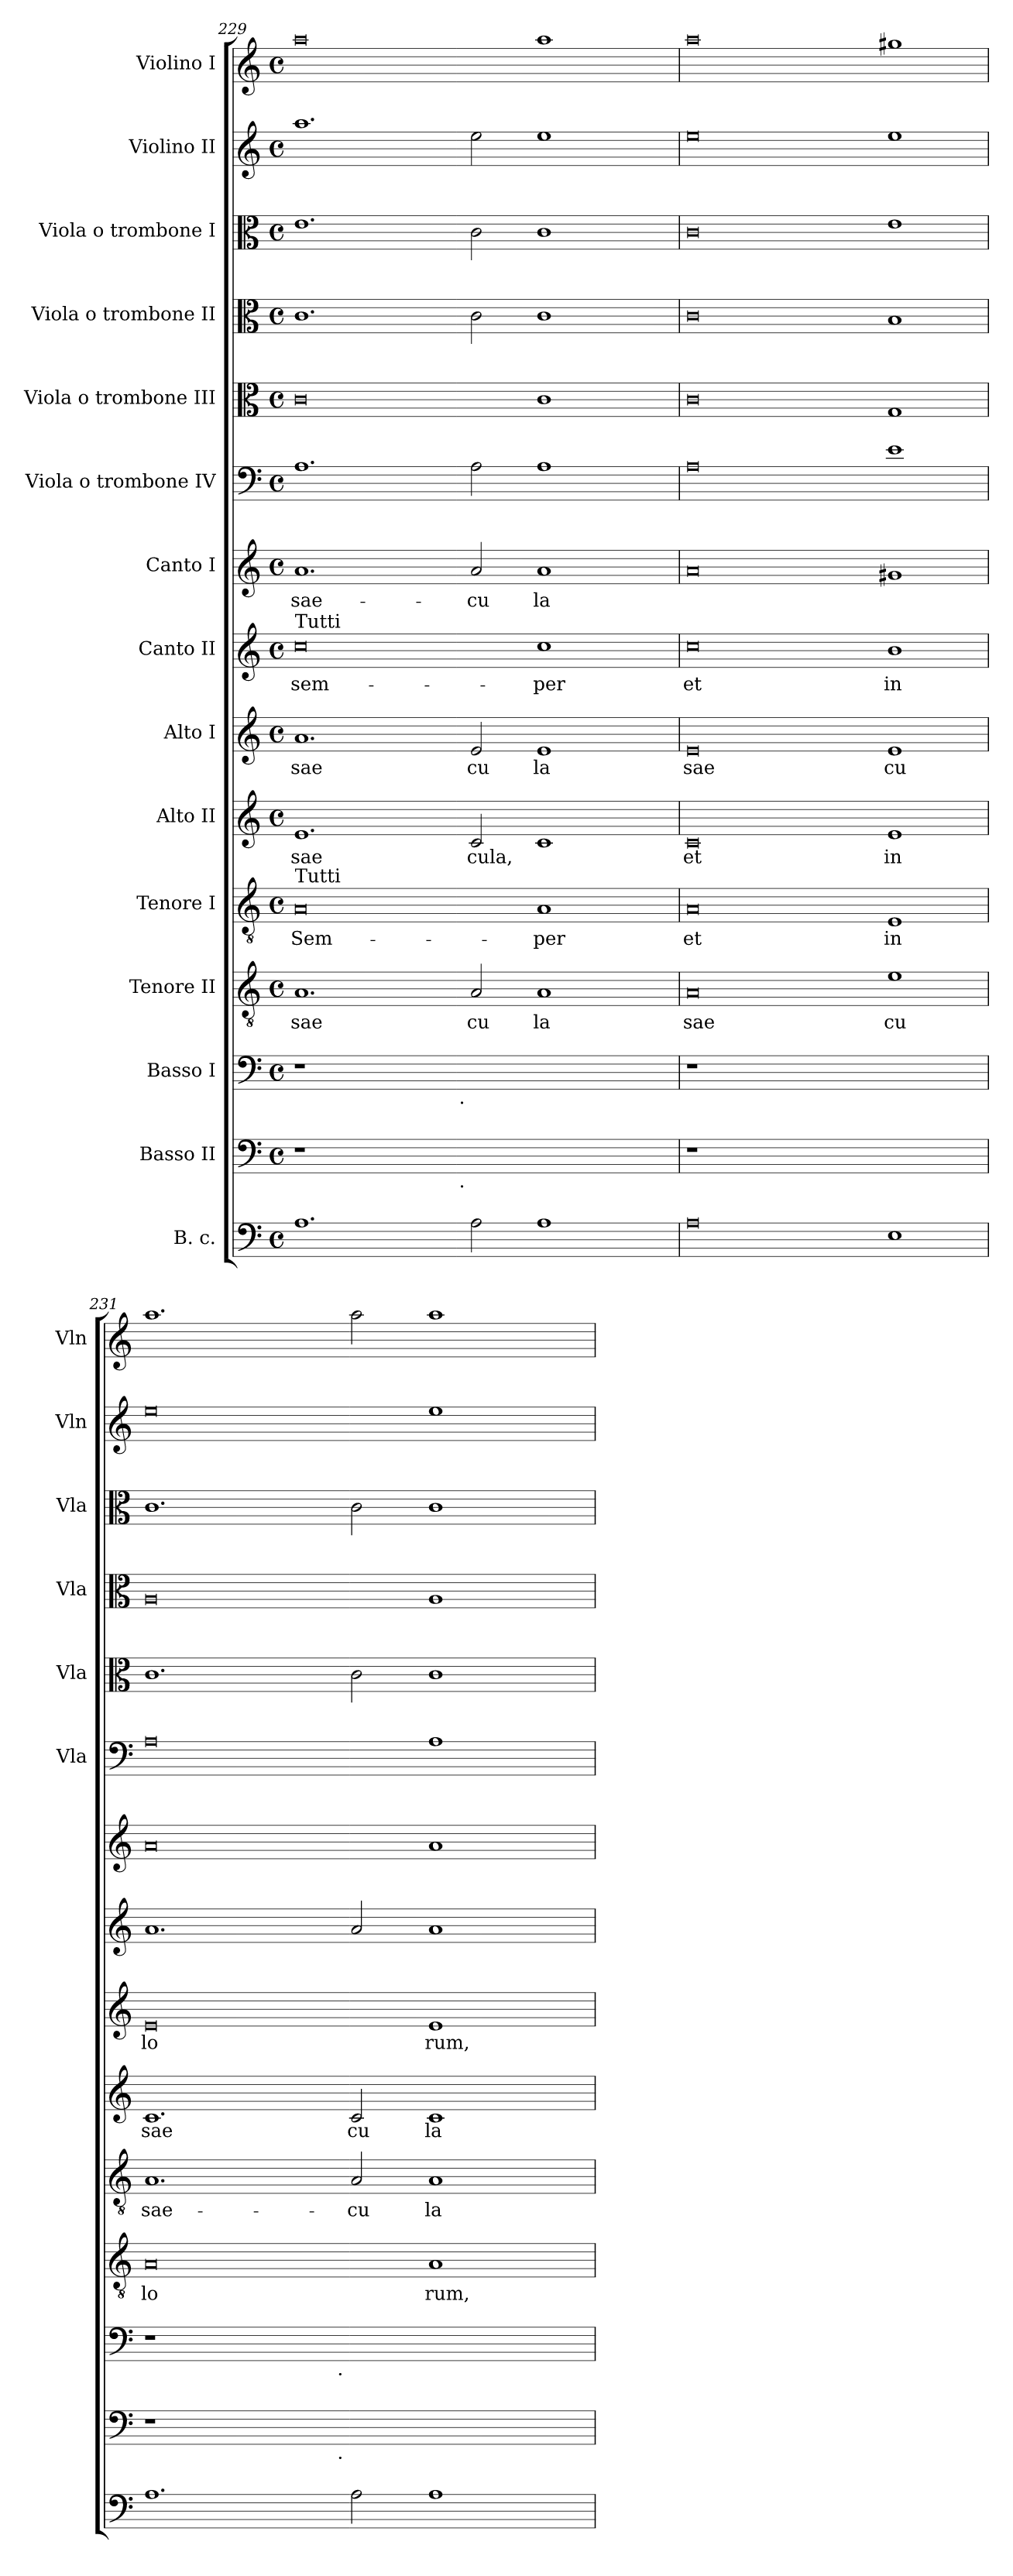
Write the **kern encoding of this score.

**kern	**kern	**kern	**kern	**text	**kern	**text	**kern	**text	**kern	**text	**kern	**text	**kern	**text	**kern	**kern	**kern	**kern	**kern	**kern
*part15	*part14	*part13	*part12	*part12	*part11	*part11	*part10	*part10	*part9	*part9	*part8	*part8	*part7	*part7	*part6	*part5	*part4	*part3	*part2	*part1
*staff15	*staff14	*staff13	*staff12	*staff12	*staff11	*staff11	*staff10	*staff10	*staff9	*staff9	*staff8	*staff8	*staff7	*staff7	*staff6	*staff5	*staff4	*staff3	*staff2	*staff1
*I"B. c.	*I"Basso II	*I"Basso I	*I"Tenore II	*	*I"Tenore I	*	*I"Alto II	*	*I"Alto I	*	*I"Canto II	*	*I"Canto I	*	*I"Viola o trombone IV	*I"Viola o trombone III	*I"Viola o trombone II	*I"Viola o trombone I	*I"Violino II	*I"Violino I
*	*	*	*	*	*	*	*	*	*	*	*	*	*	*	*I'Vla	*I'Vla	*I'Vla	*I'Vla	*I'Vln	*I'Vln
*clefF4	*clefF4	*clefF4	*clefGv2	*	*clefGv2	*	*clefG2	*	*clefG2	*	*clefG2	*	*clefG2	*	*clefF4	*clefC3	*clefC3	*clefC3	*clefG2	*clefG2
*k[]	*k[]	*k[]	*k[]	*	*k[]	*	*k[]	*	*k[]	*	*k[]	*	*k[]	*	*k[]	*k[]	*k[]	*k[]	*k[]	*k[]
*M4/4	*M4/4	*M4/4	*M4/4	*	*M4/4	*	*M4/4	*	*M4/4	*	*M4/4	*	*M4/4	*	*M4/4	*M4/4	*M4/4	*M4/4	*M4/4	*M4/4
*met(c)	*met(c)	*met(c)	*met(c)	*	*met(c)	*	*met(c)	*	*met(c)	*	*met(c)	*	*met(c)	*	*met(c)	*met(c)	*met(c)	*met(c)	*met(c)	*met(c)
=229	=229	=229	=229	=229	=229	=229	=229	=229	=229	=229	=229	=229	=229	=229	=229	=229	=229	=229	=229	=229
!	!	!	!	!	!	!	!	!	!	!	!LO:TX:a:t=Tutti	!	!	!	!	!	!	!	!	!
!	!	!	!	!	!LO:TX:a:t=Tutti	!	!	!	!	!	!	!	!	!	!	!	!	!	!	!
!	!	!	!	!LO:LY:b	!	!LO:LY:b	!	!LO:LY:b	!	!LO:LY:b	!	!LO:LY:b	!	!LO:LY:b	!	!	!	!	!	!
1.A	1r	1r	1.A	sae	0A	Sem-	1.e	sae	1.a	sae	0cc	sem-	1.a	sae-	1.A	0c	1.c	1.e	1.aa	0aa
.	4...ryy	4...ryy	.	.	.	.	.	.	.	.	.	.	.	.	.	.	.	.	.	.
!	!	!LO:TX:b:t=.	!	!	!	!	!	!	!	!	!	!	!	!	!	!	!	!	!	!
!	!LO:TX:b:t=.	!	!	!	!	!	!	!	!	!	!	!	!	!	!	!	!	!	!	!
.	1ryy	1ryy	.	.	.	.	.	.	.	.	.	.	.	.	.	.	.	.	.	.
!	!	!	!	!LO:LY:b	!	!	!	!LO:LY:b	!	!LO:LY:b	!	!	!	!LO:LY:b	!	!	!	!	!	!
2A\	.	.	2A/	cu	.	.	2c/	cula,	2e/	cu	.	.	2a/	-cu	2A\	.	2c\	2c\	2ee\	.
!	!	!	!	!LO:LY:b	!	!LO:LY:b	!	!	!	!LO:LY:b	!	!LO:LY:b	!	!LO:LY:b	!	!	!	!	!	!
1A	.	.	1A	la	1A	-per	1c	.	1e	la	1cc	-per	1a	la	1A	1c	1c	1c	1ee	1aa
.	2ryy	2ryy	.	.	.	.	.	.	.	.	.	.	.	.	.	.	.	.	.	.
.	32ryy	32ryy	.	.	.	.	.	.	.	.	.	.	.	.	.	.	.	.	.	.
=230	=230	=230	=230	=230	=230	=230	=230	=230	=230	=230	=230	=230	=230	=230	=230	=230	=230	=230	=230	=230
!	!	!	!	!LO:LY:b	!	!LO:LY:b	!	!LO:LY:b	!	!LO:LY:b	!	!LO:LY:b	!	!	!	!	!	!	!	!
0A	1r	1r	0A	sae	0A	et	0c	et	0e	sae	0cc	et	0a	.	0A	0c	0c	0c	0ee	0aa
.	0ryy	0ryy	.	.	.	.	.	.	.	.	.	.	.	.	.	.	.	.	.	.
!	!	!	!	!LO:LY:b	!	!LO:LY:b	!	!LO:LY:b	!	!LO:LY:b	!	!LO:LY:b	!	!	!	!	!	!	!	!
1E	.	.	1e	cu	1E	in	1e	in	1e	cu	1b	in	1g#X	.	1e	1G	1B	1e	1ee	1gg#X
=231	=231	=231	=231	=231	=231	=231	=231	=231	=231	=231	=231	=231	=231	=231	=231	=231	=231	=231	=231	=231
!	!	!	!	!LO:LY:b	!	!LO:LY:b	!	!LO:LY:b	!	!LO:LY:b	!	!	!	!	!	!	!	!	!	!
1.A	1r	1r	0A	lo	1.A	sae-	1.c	sae	0e	lo	1.a	.	0a	.	0A	1.c	0A	1.c	0ee	1.aa
.	4...ryy	4...ryy	.	.	.	.	.	.	.	.	.	.	.	.	.	.	.	.	.	.
!	!	!LO:TX:b:t=.	!	!	!	!	!	!	!	!	!	!	!	!	!	!	!	!	!	!
!	!LO:TX:b:t=.	!	!	!	!	!	!	!	!	!	!	!	!	!	!	!	!	!	!	!
.	1ryy	1ryy	.	.	.	.	.	.	.	.	.	.	.	.	.	.	.	.	.	.
!	!	!	!	!	!	!LO:LY:b	!	!LO:LY:b	!	!	!	!	!	!	!	!	!	!	!	!
2A\	.	.	.	.	2A/	-cu	2c/	cu	.	.	2a/	.	.	.	.	2c\	.	2c\	.	2aa\
!	!	!	!	!LO:LY:b	!	!LO:LY:b	!	!LO:LY:b	!	!LO:LY:b	!	!	!	!	!	!	!	!	!	!
1A	.	.	1A	rum,	1A	la	1c	la	1e	rum,	1a	.	1a	.	1A	1c	1A	1c	1ee	1aa
.	2ryy	2ryy	.	.	.	.	.	.	.	.	.	.	.	.	.	.	.	.	.	.
.	32ryy	32ryy	.	.	.	.	.	.	.	.	.	.	.	.	.	.	.	.	.	.
=	=	=	=	=	=	=	=	=	=	=	=	=	=	=	=	=	=	=	=	=
*-	*-	*-	*-	*-	*-	*-	*-	*-	*-	*-	*-	*-	*-	*-	*-	*-	*-	*-	*-	*-
